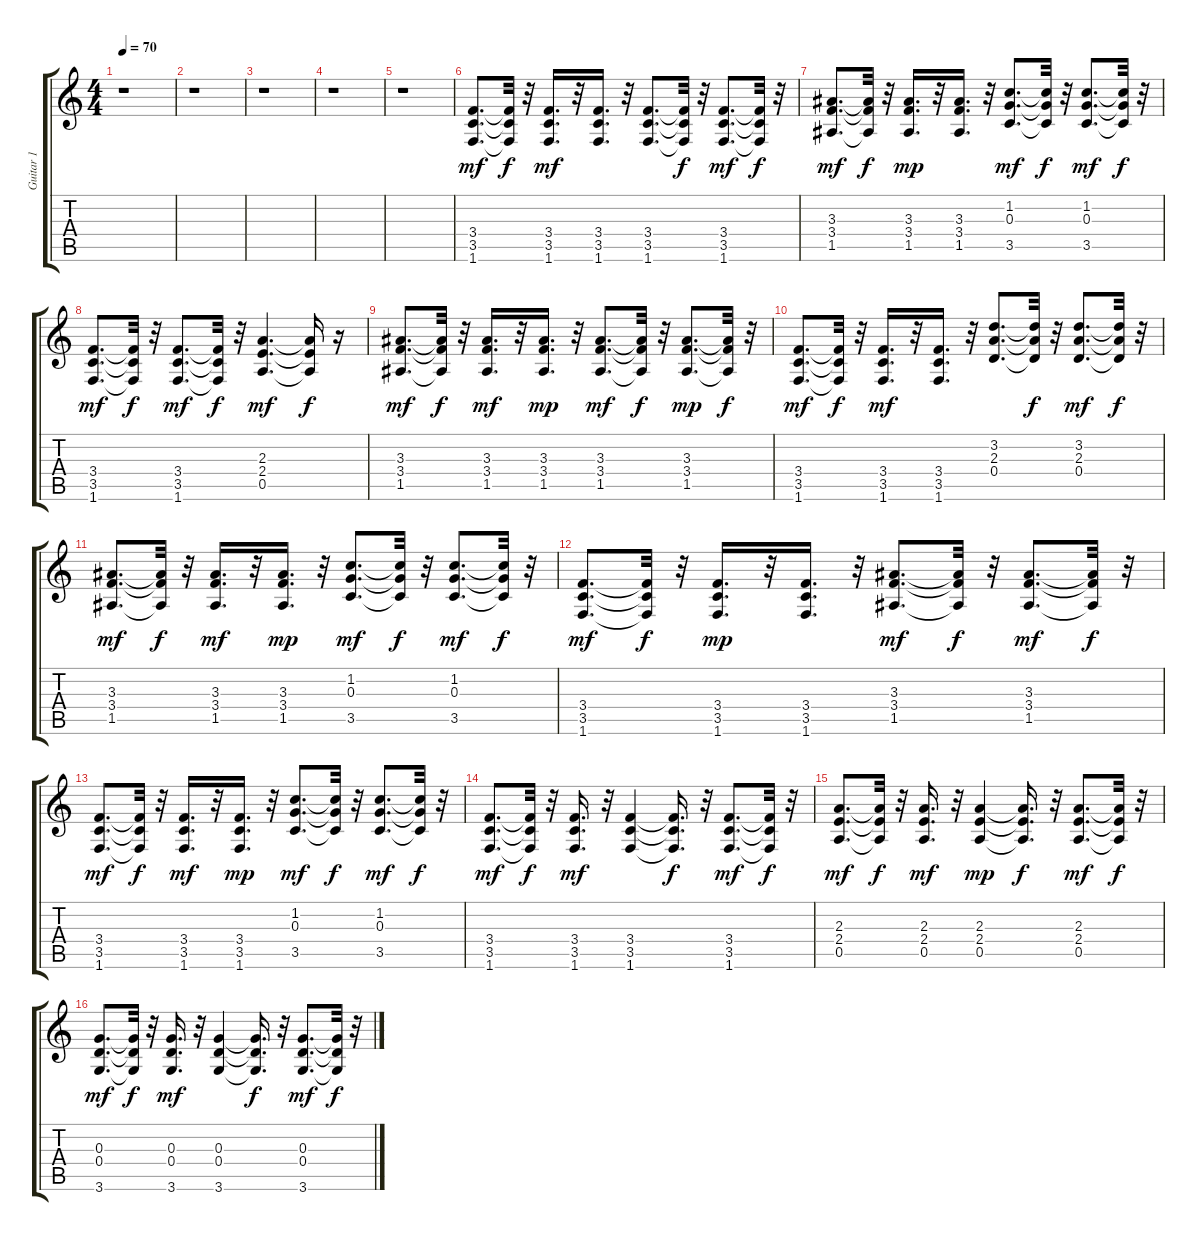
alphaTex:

\track ("Guitar 1" "Guitar 1") {instrument acousticguitarsteel}
\staff {score tabs}
\tuning (E4 B3 G3 D3 A2 E2) {hide}
\ts (4 4)
\tempo 70
\clef g2
\ks c
r.1{dy mf} |
r.1 |
r.1 |
r.1 |
r.1 |
(3.4 3.5 1.6).8{d} (3.4{t} 3.5{t} 1.6{t}).32{dy f} r.32 (3.4 3.5 1.6).16{d dy mf} r.32 (3.4 3.5 1.6).16{d} r.32 (3.4 3.5 1.6).8{d} (3.4{t} 3.5{t} 1.6{t}).32{dy f} r.32 (3.4 3.5 1.6).8{d dy mf} (3.4{t} 3.5{t} 1.6{t}).32{dy f} r.32 |
(3.3 3.4 1.5).8{d dy mf} (3.3{t} 3.4{t} 1.5{t}).32{dy f} r.32 (3.3 3.4 1.5).16{d dy mp} r.32 (3.3 3.4 1.5).16{d} r.32 (1.2 0.3 3.5).8{d dy mf} (1.2{t} 0.3{t} 3.5{t}).32{dy f} r.32 (1.2 0.3 3.5).8{d dy mf} (1.2{t} 0.3{t} 3.5{t}).32{dy f} r.32 |
(3.4 3.5 1.6).8{d dy mf} (3.4{t} 3.5{t} 1.6{t}).32{dy f} r.32 (3.4 3.5 1.6).8{d dy mf} (3.4{t} 3.5{t} 1.6{t}).32{dy f} r.32 (2.3 2.4 0.5).4{d dy mf} (2.3{t} 2.4{t} 0.5{t}).16{dy f} r.16 |
(3.3 3.4 1.5).8{d dy mf} (3.3{t} 3.4{t} 1.5{t}).32{dy f} r.32 (3.3 3.4 1.5).16{d dy mf} r.32 (3.3 3.4 1.5).16{d dy mp} r.32 (3.3 3.4 1.5).8{d dy mf} (3.3{t} 3.4{t} 1.5{t}).32{dy f} r.32 (3.3 3.4 1.5).8{d dy mp} (3.3{t} 3.4{t} 1.5{t}).32{dy f} r.32 |
(3.4 3.5 1.6).8{d dy mf} (3.4{t} 3.5{t} 1.6{t}).32{dy f} r.32 (3.4 3.5 1.6).16{d dy mf} r.32 (3.4 3.5 1.6).16{d} r.32 (3.2 2.3 0.4).8{d} (3.2{t} 2.3{t} 0.4{t}).32{dy f} r.32 (3.2 2.3 0.4).8{d dy mf} (3.2{t} 2.3{t} 0.4{t}).32{dy f} r.32 |
(3.3 3.4 1.5).8{d dy mf} (3.3{t} 3.4{t} 1.5{t}).32{dy f} r.32 (3.3 3.4 1.5).16{d dy mf} r.32 (3.3 3.4 1.5).16{d dy mp} r.32 (1.2 0.3 3.5).8{d dy mf} (1.2{t} 0.3{t} 3.5{t}).32{dy f} r.32 (1.2 0.3 3.5).8{d dy mf} (1.2{t} 0.3{t} 3.5{t}).32{dy f} r.32 |
(3.4 3.5 1.6).8{d dy mf} (3.4{t} 3.5{t} 1.6{t}).32{dy f} r.32 (3.4 3.5 1.6).16{d dy mp} r.32 (3.4 3.5 1.6).16{d} r.32 (3.3 3.4 1.5).8{d dy mf} (3.3{t} 3.4{t} 1.5{t}).32{dy f} r.32 (3.3 3.4 1.5).8{d dy mf} (3.3{t} 3.4{t} 1.5{t}).32{dy f} r.32 |
(3.4 3.5 1.6).8{d dy mf} (3.4{t} 3.5{t} 1.6{t}).32{dy f} r.32 (3.4 3.5 1.6).16{d dy mf} r.32 (3.4 3.5 1.6).16{d dy mp} r.32 (1.2 0.3 3.5).8{d dy mf} (1.2{t} 0.3{t} 3.5{t}).32{dy f} r.32 (1.2 0.3 3.5).8{d dy mf} (1.2{t} 0.3{t} 3.5{t}).32{dy f} r.32 |
(3.4 3.5 1.6).8{d dy mf} (3.4{t} 3.5{t} 1.6{t}).32{dy f} r.32 (3.4 3.5 1.6).16{d dy mf} r.32 (3.4 3.5 1.6).4 (3.4{t} 3.5{t} 1.6{t}).16{d dy f} r.32 (3.4 3.5 1.6).8{d dy mf} (3.4{t} 3.5{t} 1.6{t}).32{dy f} r.32 |
(2.3 2.4 0.5).8{d dy mf} (2.3{t} 2.4{t} 0.5{t}).32{dy f} r.32 (2.3 2.4 0.5).16{d dy mf} r.32 (2.3 2.4 0.5).4{dy mp} (2.3{t} 2.4{t} 0.5{t}).16{d dy f} r.32 (2.3 2.4 0.5).8{d dy mf} (2.3{t} 2.4{t} 0.5{t}).32{dy f} r.32 |
(0.3 0.4 3.6).8{d dy mf} (0.3{t} 0.4{t} 3.6{t}).32{dy f} r.32 (0.3 0.4 3.6).16{d dy mf} r.32 (0.3 0.4 3.6).4 (0.3{t} 0.4{t} 3.6{t}).16{d dy f} r.32 (0.3 0.4 3.6).8{d dy mf} (0.3{t} 0.4{t} 3.6{t}).32{dy f} r.32
